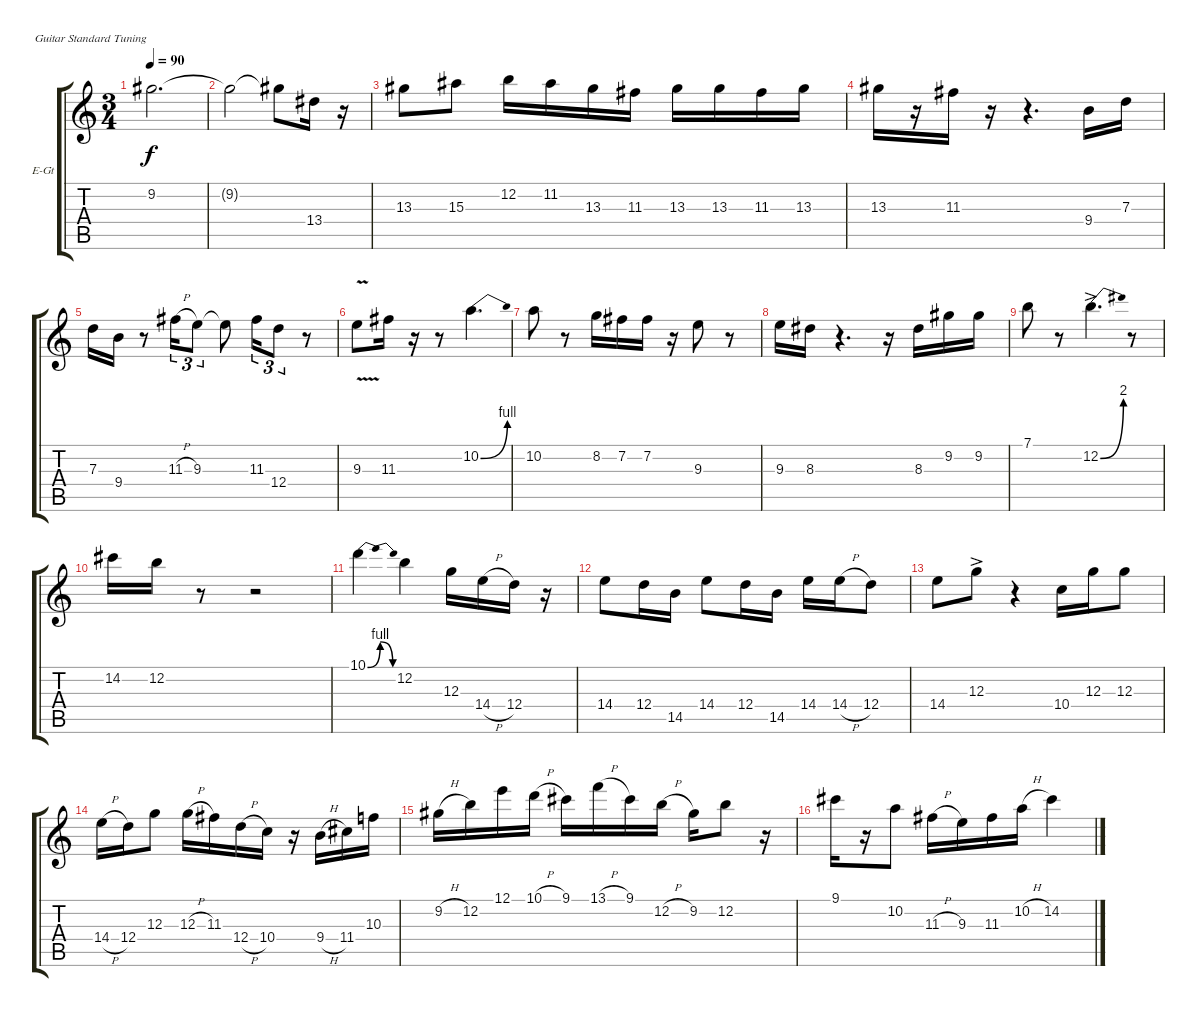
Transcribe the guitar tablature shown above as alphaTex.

\defaultSystemsLayout 4
\bracketExtendMode groupsimilarinstruments
\firstSystemTrackNameOrientation horizontal
\otherSystemsTrackNameOrientation horizontal
\track ("Electric Guitar" "E-Gt") {instrument electricguitarclean}
\staff {score tabs}
\tuning (E4 B3 G3 D3 A2 E2)
\ts (3 4)
\tempo 90
\clef g2
\ks c
9.2.2{d dy f} |
9.2{t}.2 9.2{t}.8 13.4.16 r.16 |
13.3.8 15.3.8 12.2.16 11.2.16 13.3.16 11.3.16 13.3.16 13.3.16 11.3.16 13.3.16 |
13.3.16 r.16 11.3.16 r.16 r.4{d} 9.4.16 7.3.16 |
7.3.16 9.4.16 r.8 11.3{h}.16{tu (3 2)} 9.3.8{tu (3 2)} 9.3{t}.8 11.3.16{tu (3 2)} 12.4.8{tu (3 2)} r.8 |
9.3{v}.8 11.3.16 r.16 r.8 10.2{be (bend 4.8 0 12 4)}.4{d} |
10.2.8 r.8 8.2.16 7.2.16 7.2.16 r.16 9.3.8 r.8 |
9.3.16 8.3.16 r.4{d} r.16 8.3.16 9.2.16 9.2.16 |
7.1.8 r.8 12.2{be (bend 7.199999999999999 0 15 8) ac}.4{d} r.8 |
14.2.16 12.2.16 r.8 r.2 |
10.1{be (bendrelease 0.6 0 10.799999999999999 4 24 4 30 0)}.4 12.2.4 12.3.16 14.4{h}.16 12.4.16 r.16 |
14.4.8 12.4.16 14.5.16 14.4.8 12.4.16 14.5.16 14.4.16 14.4{h}.16 12.4.8 |
14.4.8 12.3{ac}.8 r.4 10.4.16 12.3.16 12.3.8 |
14.4{h}.16 12.4.16 12.3.8 12.3{h}.16 11.3.16 12.4{h}.16 10.4.16 r.16 9.4{h}.16 11.4.16 10.3.16 |
9.2{h}.16 12.2.16 12.1.16 10.1{h}.16 9.1.16 13.1{h}.16 9.1.16 12.2{h}.16 9.2.16 12.2.8 r.16 |
9.1.16 r.16 10.2.8 11.3{h}.16 9.3.16 11.3.16 10.2{h}.16 14.2.4
